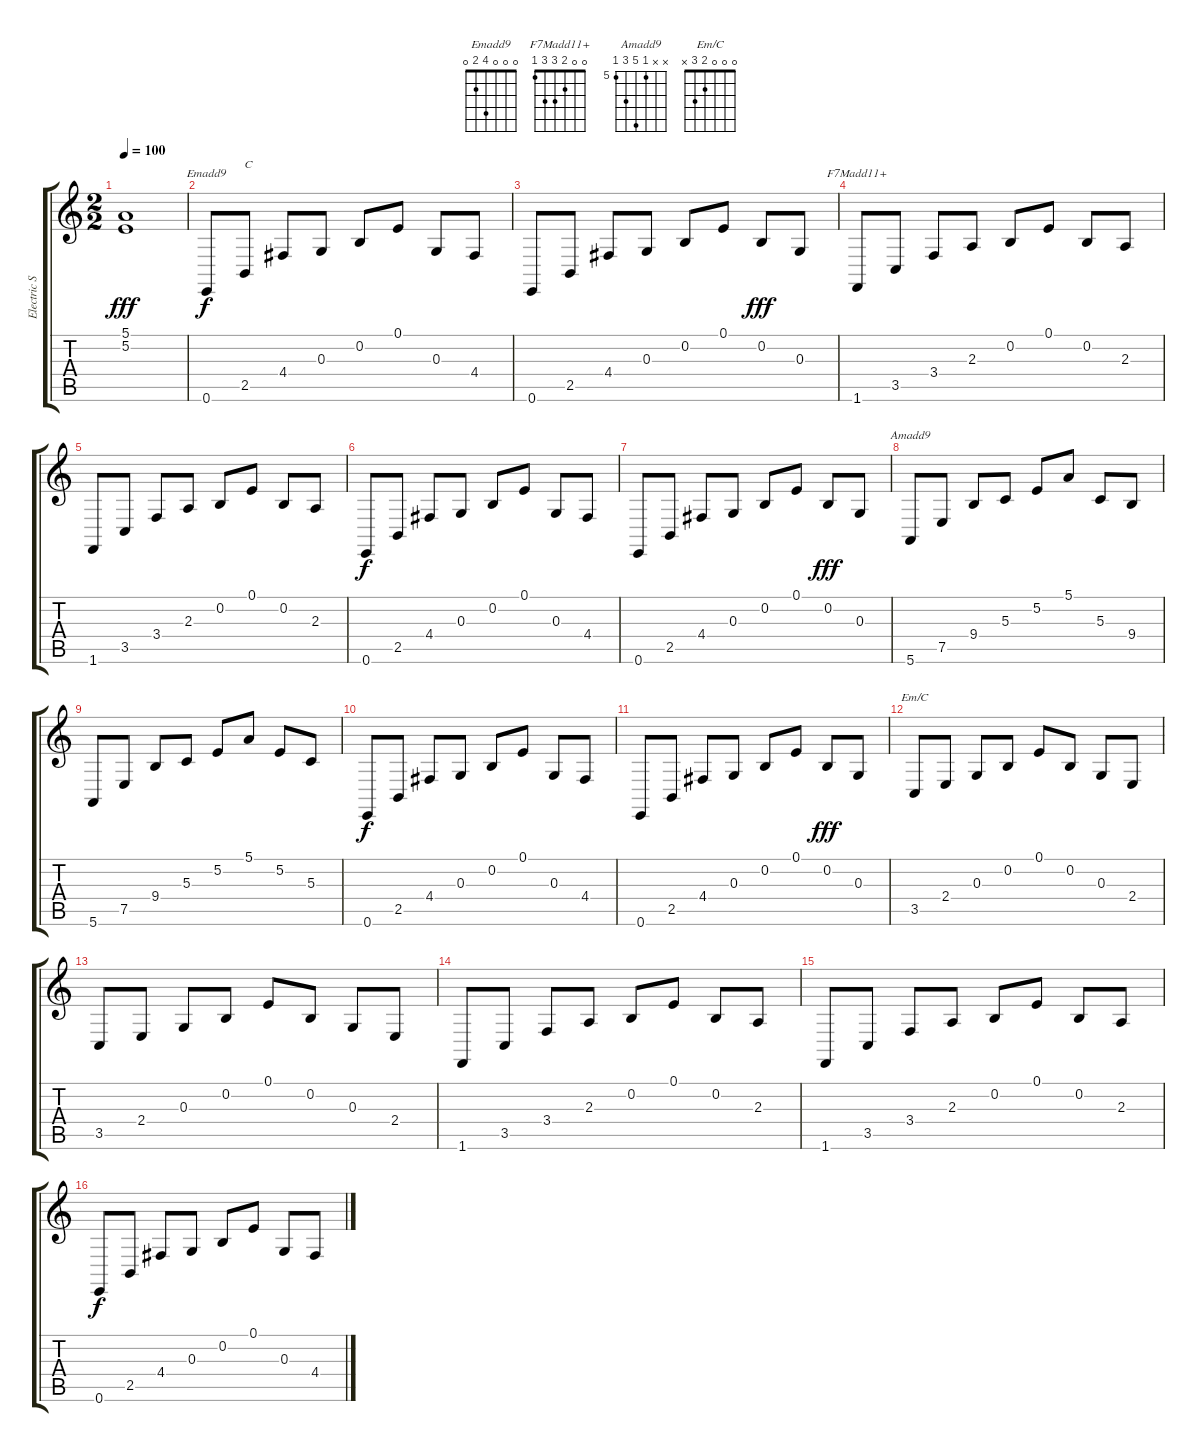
\track ("Electric Sitar" "Electric S") {instrument sitar}
\staff {score tabs}
\tuning (E4 B3 G3 D3 A2 E2) {hide}
\chord ("Emadd9" 0 0 0 4 2 0)
\chord ("F7Madd11+" 0 0 2 3 3 1)
\chord ("Amadd9" x x 5 9 7 5) {firstfret 5}
\chord ("Em/C" 0 0 0 2 3 x)
\ts (2 2)
\tempo 100
\clef g2
\ks c
(5.1 5.2).1{dy fff} |
0.6.8{ch "Emadd9" dy f} 2.5.8{txt "C"} 4.4.8 0.3.8 0.2.8 0.1.8 0.3.8 4.4.8 |
0.6.8 2.5.8 4.4.8 0.3.8 0.2.8 0.1.8 0.2.8{dy fff} 0.3.8 |
1.6.8{ch "F7Madd11+"} 3.5.8 3.4.8 2.3.8 0.2.8 0.1.8 0.2.8 2.3.8 |
1.6.8 3.5.8 3.4.8 2.3.8 0.2.8 0.1.8 0.2.8 2.3.8 |
0.6.8{dy f} 2.5.8 4.4.8 0.3.8 0.2.8 0.1.8 0.3.8 4.4.8 |
0.6.8 2.5.8 4.4.8 0.3.8 0.2.8 0.1.8 0.2.8{dy fff} 0.3.8 |
5.6.8{ch "Amadd9"} 7.5.8 9.4.8 5.3.8 5.2.8 5.1.8 5.3.8 9.4.8 |
5.6.8 7.5.8 9.4.8 5.3.8 5.2.8 5.1.8 5.2.8 5.3.8 |
0.6.8{dy f} 2.5.8 4.4.8 0.3.8 0.2.8 0.1.8 0.3.8 4.4.8 |
0.6.8 2.5.8 4.4.8 0.3.8 0.2.8 0.1.8 0.2.8{dy fff} 0.3.8 |
3.5.8{ch "Em/C"} 2.4.8 0.3.8 0.2.8 0.1.8 0.2.8 0.3.8 2.4.8 |
3.5.8 2.4.8 0.3.8 0.2.8 0.1.8 0.2.8 0.3.8 2.4.8 |
1.6.8 3.5.8 3.4.8 2.3.8 0.2.8 0.1.8 0.2.8 2.3.8 |
1.6.8 3.5.8 3.4.8 2.3.8 0.2.8 0.1.8 0.2.8 2.3.8 |
0.6.8{dy f} 2.5.8 4.4.8 0.3.8 0.2.8 0.1.8 0.3.8 4.4.8
